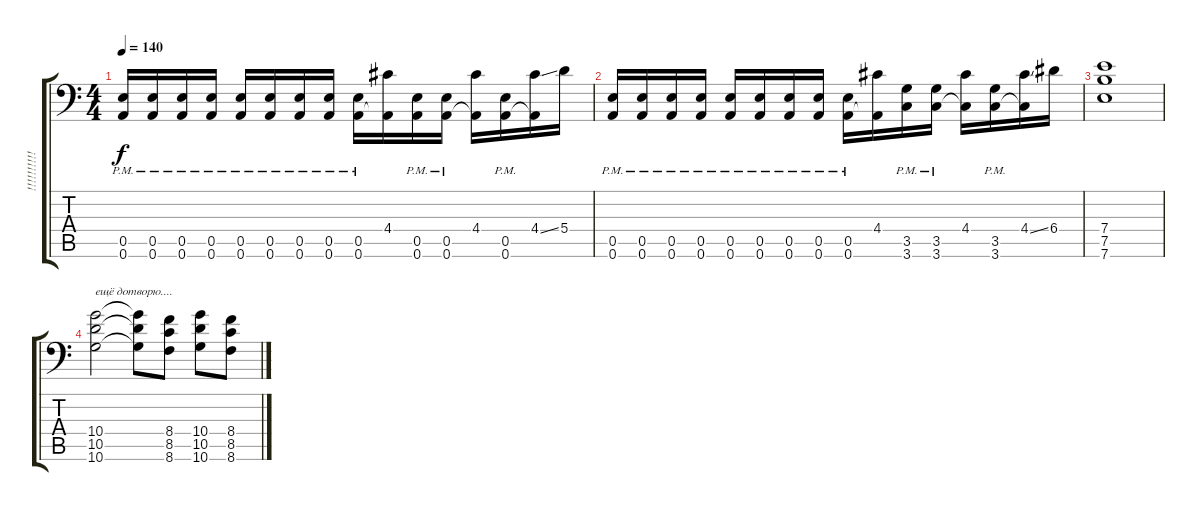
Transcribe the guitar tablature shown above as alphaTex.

\track ("!!!!!!!!!!!! 1" "!!!!!!!!!!") {instrument distortionguitar}
\staff {score tabs}
\tuning (B3 Gb3 D3 A2 E2 A1) {hide}
\ts (4 4)
\tempo 140
\clef f4
\ks c
(0.5{pm} 0.6{pm}).16{dy f} (0.5{pm} 0.6{pm}).16 (0.5{pm} 0.6{pm}).16 (0.5{pm} 0.6{pm}).16 (0.5{pm} 0.6{pm}).16 (0.5{pm} 0.6{pm}).16 (0.5{pm} 0.6{pm}).16 (0.5{pm} 0.6{pm}).16 (0.5{pm} 0.6{pm}).16 (4.4 0.6{t}).16 (0.5{pm} 0.6{pm}).16 (0.5{pm} 0.6{pm}).16 (4.4 0.6{t}).16 (0.5{pm} 0.6{pm}).16 (4.4{ss} 0.6{t}).16 5.4.16 |
(0.5{pm} 0.6{pm}).16 (0.5{pm} 0.6{pm}).16 (0.5{pm} 0.6{pm}).16 (0.5{pm} 0.6{pm}).16 (0.5{pm} 0.6{pm}).16 (0.5{pm} 0.6{pm}).16 (0.5{pm} 0.6{pm}).16 (0.5{pm} 0.6{pm}).16 (0.5{pm} 0.6{pm}).16 (4.4 0.6{t}).16 (3.5{pm} 3.6{pm}).16 (3.5{pm} 3.6{pm}).16 (4.4 3.6{t}).16 (3.5{pm} 3.6{pm}).16 (4.4{ss} 3.6{t}).16 6.4.16 |
(7.4 7.5 7.6).1 |
(10.4 10.5 10.6).2{txt "ещё дотворю...."} (10.4{t} 10.5{t} 10.6{t}).8 (8.4 8.5 8.6).8 (10.4 10.5 10.6).8 (8.4 8.5 8.6).8
